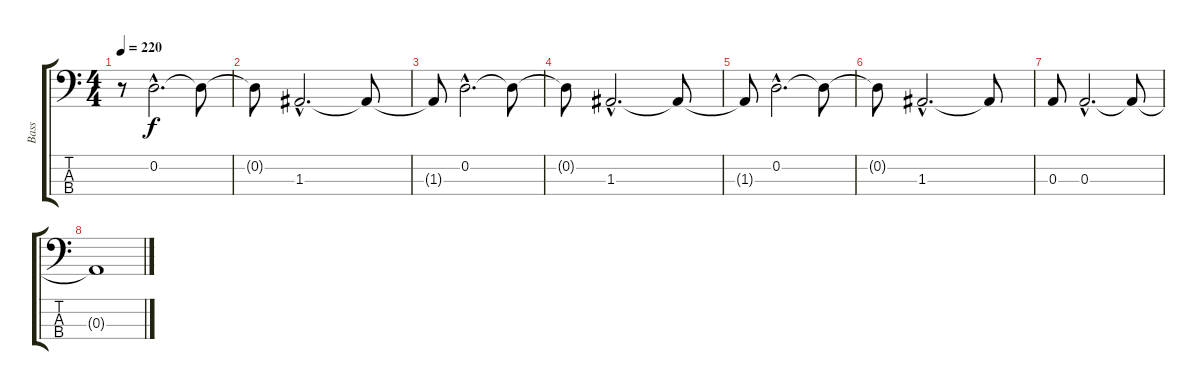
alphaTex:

\track ("Bass" "Bass") {instrument fretlessbass}
\staff {score tabs}
\tuning (G2 D2 A1 E1) {hide}
\ts (4 4)
\tempo 220
\clef f4
\ks c
r.8{dy f} 0.2{hac}.2{d} 0.2{t}.8 |
0.2{t}.8 1.3{hac}.2{d} 1.3{t}.8 |
1.3{t}.8 0.2{hac}.2{d} 0.2{t}.8 |
0.2{t}.8 1.3{hac}.2{d} 1.3{t}.8 |
1.3{t}.8 0.2{hac}.2{d} 0.2{t}.8 |
0.2{t}.8 1.3{hac}.2{d} 1.3{t}.8 |
0.3.8 0.3{hac}.2{d} 0.3{t}.8 |
0.3{t}.1
